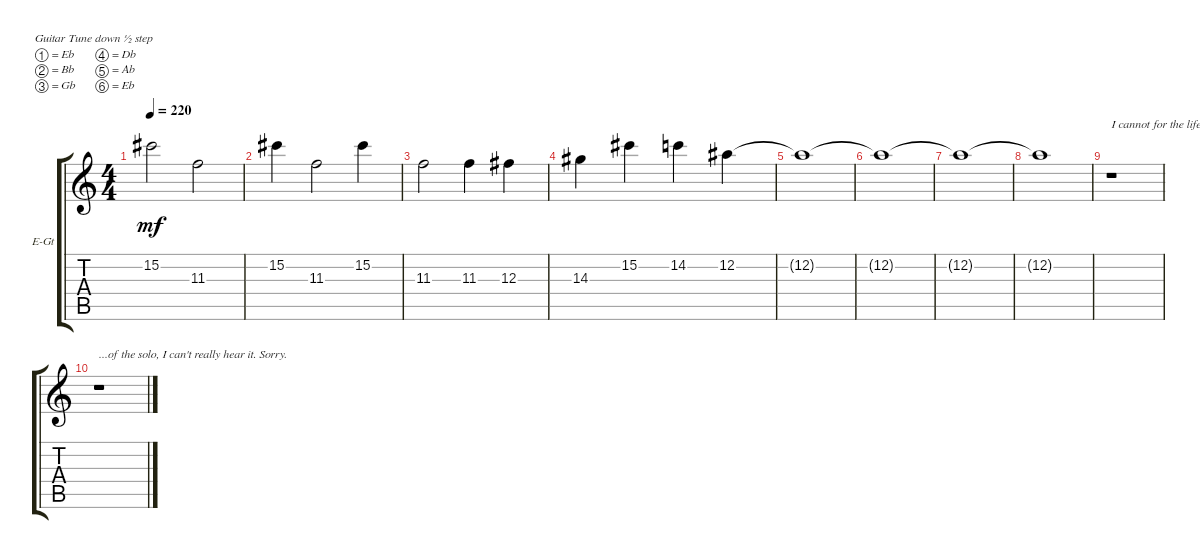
\bracketExtendMode groupsimilarinstruments
\firstSystemTrackNameOrientation horizontal
\otherSystemsTrackNameOrientation horizontal
\track ("Electric Guitar 1" "E-Gt") {instrument distortionguitar}
\staff {score tabs}
\tuning (Eb4 Bb3 Gb3 Db3 Ab2 Eb2)
\ts (4 4)
\tempo 220
\clef g2
\ks c
15.2.2{dy mf} 11.3.2 |
15.2.4 11.3.2 15.2.4 |
11.3.2 11.3.4 12.3.4 |
14.3.4 15.2.4 14.2.4 12.2.4 |
12.2{t}.1 |
12.2{t}.1 |
12.2{t}.1 |
12.2{t}.1 |
r.1{txt "I cannot for the life of me figure out this last section...."} |
r.1{txt "...of the solo, I can't really hear it. Sorry."}
